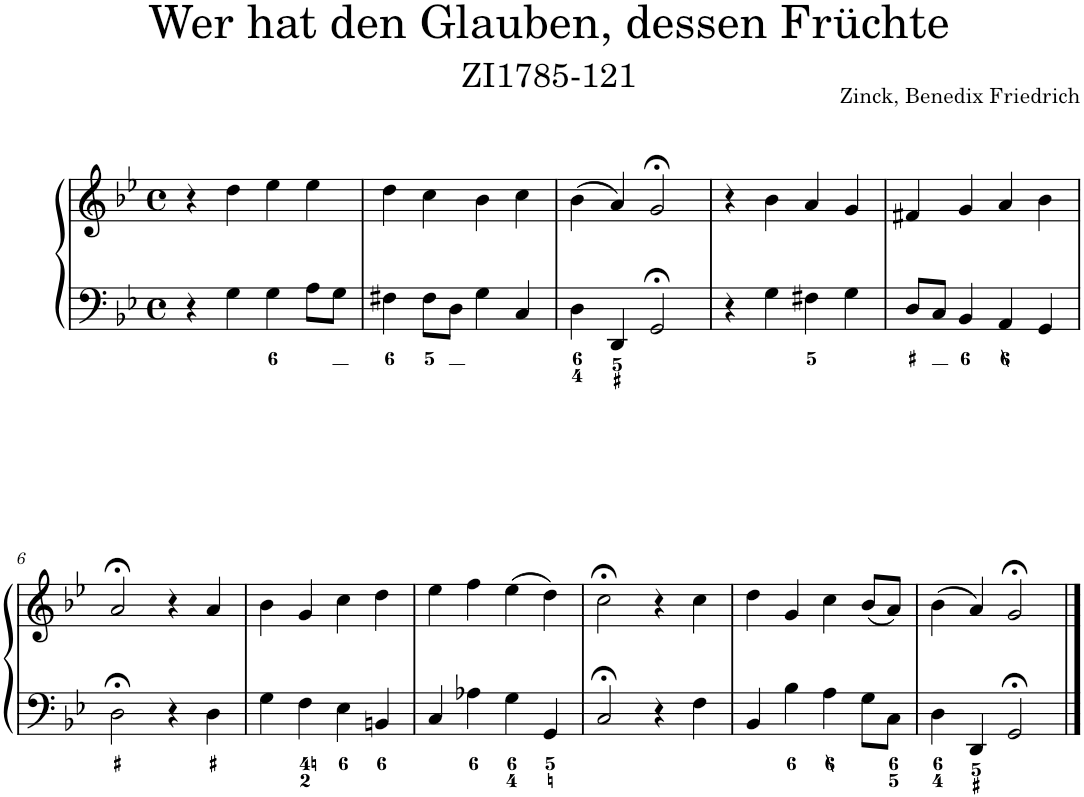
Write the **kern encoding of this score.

**kern	**kern
*part1	*part1
*staff2	*staff1
*I"Piano	*
*I'Pno.	*
*clefF4	*clefG2
*k[b-e-]	*k[b-e-]
*M4/4	*M4/4
*met(c)	*met(c)
=1	=1
4r	4r
4G\	4dd\
4G\	4ee-\
8A\L	4ee-\
8G\J	.
=2	=2
4F#X\	4dd\
8F#\L	4cc\
8D\J	.
4G\	4b-\
4C/	4cc\
=3	=3
4D\	(4b-\
4DD/	4a/)
2GG;</	2g;</
=4	=4
4r	4r
4G\	4b-\
4F#X\	4a/
4G\	4g/
=5	=5
8D/L	4f#X/
8C/J	.
4BB-/	4g/
4AA/	4a/
4GG/	4b-\
!!LO:LB:g=z
=6	=6
2D;<\	2a;</
4r	4r
4D\	4a/
=7	=7
4G\	4b-\
4F\	4g/
4E-\	4cc\
4BBn/	4dd\
=8	=8
4C/	4ee-\
4A-X\	4ff\
4G\	(4ee-\
4GG/	4dd\)
=9	=9
2C;</	2cc;<\
4r	4r
4F\	4cc\
=10	=10
4BB-/	4dd\
4B-\	4g/
4A\	4cc\
8G\L	(8b-/L
8C\J	8a/J)
=11	=11
4D\	(4b-\
4DD/	4a/)
2GG;</	2g;</
==	==
*-	*-
